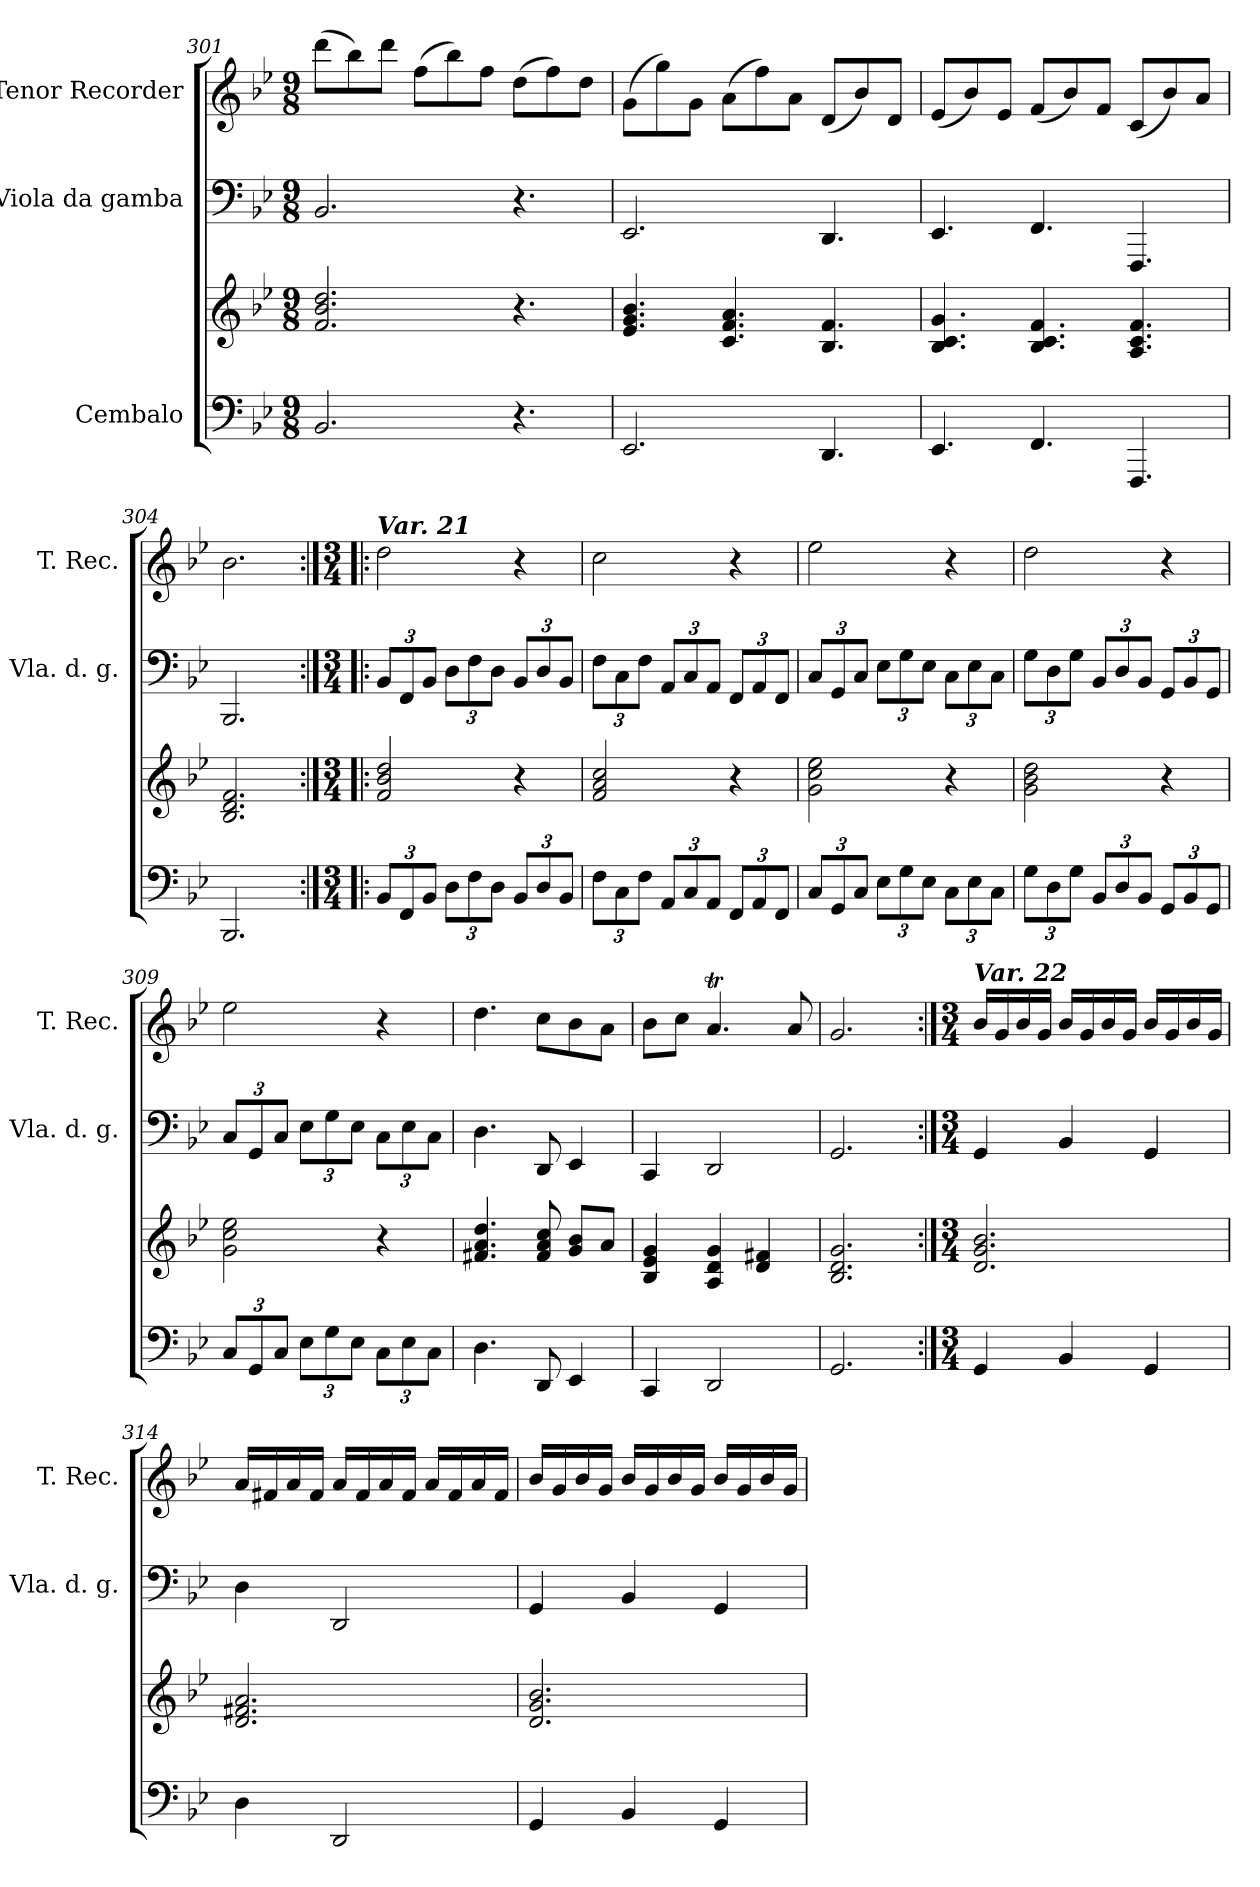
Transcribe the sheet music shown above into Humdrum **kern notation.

**kern	**kern	**kern	**kern
*part3	*part3	*part2	*part1
*staff4	*staff3	*staff2	*staff1
*I"Cembalo	*	*I"Viola da gamba	*I"Tenor Recorder
*	*	*I'Vla. d. g.	*I'T. Rec.
*clefF4	*clefG2	*clefF4	*clefG2
*k[b-e-]	*k[b-e-]	*k[b-e-]	*k[b-e-]
*M9/8	*M9/8	*M9/8	*M9/8
=301	=301	=301	=301
2.BB-/	2.f/ 2.b-/ 2.dd/	2.BB-/	(8ddd\L
.	.	.	8bb-\)
.	.	.	8ddd\J
.	.	.	(8ff\L
.	.	.	8bb-\)
.	.	.	8ff\J
4.r	4.r	4.r	(8dd\L
.	.	.	8ff\)
.	.	.	8dd\J
=302	=302	=302	=302
2.EE-/	4.e-/ 4.g/ 4.b-/	2.EE-/	(8g\L
.	.	.	8gg\)
.	.	.	8g\J
.	4.c/ 4.f/ 4.a/	.	(8a\L
.	.	.	8ff\)
.	.	.	8a\J
4.DD/	4.B-/ 4.f/	4.DD/	(8d/L
.	.	.	8b-/)
.	.	.	8d/J
=303	=303	=303	=303
4.EE-/	4.B-/ 4.c/ 4.g/	4.EE-/	(8e-/L
.	.	.	8b-/)
.	.	.	8e-/J
4.FF/	4.B-/ 4.c/ 4.f/	4.FF/	(8f/L
.	.	.	8b-/)
.	.	.	8f/J
4.FFF/	4.A/ 4.c/ 4.f/	4.FFF/	(8c/L
.	.	.	8b-/)
.	.	.	8a/J
=304	=304	=304	=304
2.BBB-/	2.B-/ 2.d/ 2.f/	2.BBB-/	2.b-\
!!LO:LB:g=z
=305:|!|:	=305:|!|:	=305:|!|:	=305:|!|:
*M3/4	*M3/4	*M3/4	*M3/4
*Xbrackettup	*	*Xbrackettup	*
*	*	*	*MM126
!	!	!	!LO:TX:a:Bi:t=Var. 21
12BB-/L	2f/ 2b-/ 2dd/	12BB-/L	2dd\
12FF/	.	12FF/	.
12BB-/J	.	12BB-/J	.
12D\L	.	12D\L	.
12F\	.	12F\	.
12D\J	.	12D\J	.
12BB-/L	4r	12BB-/L	4r
12D/	.	12D/	.
12BB-/J	.	12BB-/J	.
=306	=306	=306	=306
12F\L	2f/ 2a/ 2cc/	12F\L	2cc\
12C\	.	12C\	.
12F\J	.	12F\J	.
12AA/L	.	12AA/L	.
12C/	.	12C/	.
12AA/J	.	12AA/J	.
12FF/L	4r	12FF/L	4r
12AA/	.	12AA/	.
12FF/J	.	12FF/J	.
=307	=307	=307	=307
12C/L	2g\ 2cc\ 2ee-\	12C/L	2ee-\
12GG/	.	12GG/	.
12C/J	.	12C/J	.
12E-\L	.	12E-\L	.
12G\	.	12G\	.
12E-\J	.	12E-\J	.
12C\L	4r	12C\L	4r
12E-\	.	12E-\	.
12C\J	.	12C\J	.
=308	=308	=308	=308
12G\L	2g\ 2b-\ 2dd\	12G\L	2dd\
12D\	.	12D\	.
12G\J	.	12G\J	.
12BB-/L	.	12BB-/L	.
12D/	.	12D/	.
12BB-/J	.	12BB-/J	.
12GG/L	4r	12GG/L	4r
12BB-/	.	12BB-/	.
12GG/J	.	12GG/J	.
=309	=309	=309	=309
12C/L	2g\ 2cc\ 2ee-\	12C/L	2ee-\
12GG/	.	12GG/	.
12C/J	.	12C/J	.
12E-\L	.	12E-\L	.
12G\	.	12G\	.
12E-\J	.	12E-\J	.
12C\L	4r	12C\L	4r
12E-\	.	12E-\	.
12C\J	.	12C\J	.
=310	=310	=310	=310
4.D\	4.f#X/ 4.a/ 4.dd/	4.D\	4.dd\
8DD/	8f#/ 8a/ 8cc/	8DD/	8cc\L
4EE-/	8g/ 8b-/L	4EE-/	8b-\
.	8a/J	.	8a\J
=311	=311	=311	=311
4CC/	4B-/ 4e-/ 4g/	4CC/	8b-\L
.	.	.	8cc\J
2DD/	4A/ 4d/ 4g/	2DD/	4.at/
.	4d/ 4f#X/	.	.
.	.	.	8a/
=312	=312	=312	=312
2.GG/	2.B-/ 2.d/ 2.g/	2.GG/	2.g/
!!LO:LB:g=z
=313:|!	=313:|!	=313:|!	=313:|!
*M3/4	*M3/4	*M3/4	*M3/4
!	!	!	!LO:TX:a:Bi:t=Var. 22
4GG/	2.d/ 2.g/ 2.b-/	4GG/	16b-/LL
.	.	.	16g/
.	.	.	16b-/
.	.	.	16g/JJ
4BB-/	.	4BB-/	16b-/LL
.	.	.	16g/
.	.	.	16b-/
.	.	.	16g/JJ
4GG/	.	4GG/	16b-/LL
.	.	.	16g/
.	.	.	16b-/
.	.	.	16g/JJ
=314	=314	=314	=314
4D\	2.d/ 2.f#X/ 2.a/	4D\	16a/LL
.	.	.	16f#X/
.	.	.	16a/
.	.	.	16f#/JJ
2DD/	.	2DD/	16a/LL
.	.	.	16f#/
.	.	.	16a/
.	.	.	16f#/JJ
.	.	.	16a/LL
.	.	.	16f#/
.	.	.	16a/
.	.	.	16f#/JJ
=315	=315	=315	=315
4GG/	2.d/ 2.g/ 2.b-/	4GG/	16b-/LL
.	.	.	16g/
.	.	.	16b-/
.	.	.	16g/JJ
4BB-/	.	4BB-/	16b-/LL
.	.	.	16g/
.	.	.	16b-/
.	.	.	16g/JJ
4GG/	.	4GG/	16b-/LL
.	.	.	16g/
.	.	.	16b-/
.	.	.	16g/JJ
=	=	=	=
*-	*-	*-	*-
